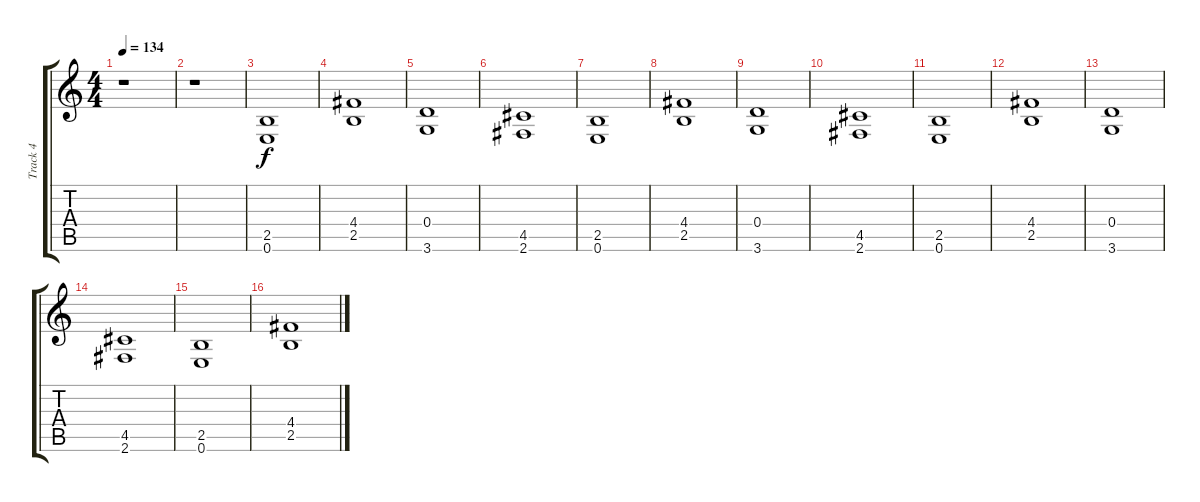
\track ("Track 4" "Track 4") {instrument distortionguitar}
\staff {score tabs}
\tuning (E4 B3 G3 D3 A2 E2) {hide}
\ts (4 4)
\tempo 134
\clef g2
\ks c
r.1{dy f} |
r.1 |
(2.5 0.6).1 |
(4.4 2.5).1 |
(0.4 3.6).1 |
(4.5 2.6).1 |
(2.5 0.6).1 |
(4.4 2.5).1 |
(0.4 3.6).1 |
(4.5 2.6).1 |
(2.5 0.6).1 |
(4.4 2.5).1 |
(0.4 3.6).1 |
(4.5 2.6).1 |
(2.5 0.6).1 |
(4.4 2.5).1
